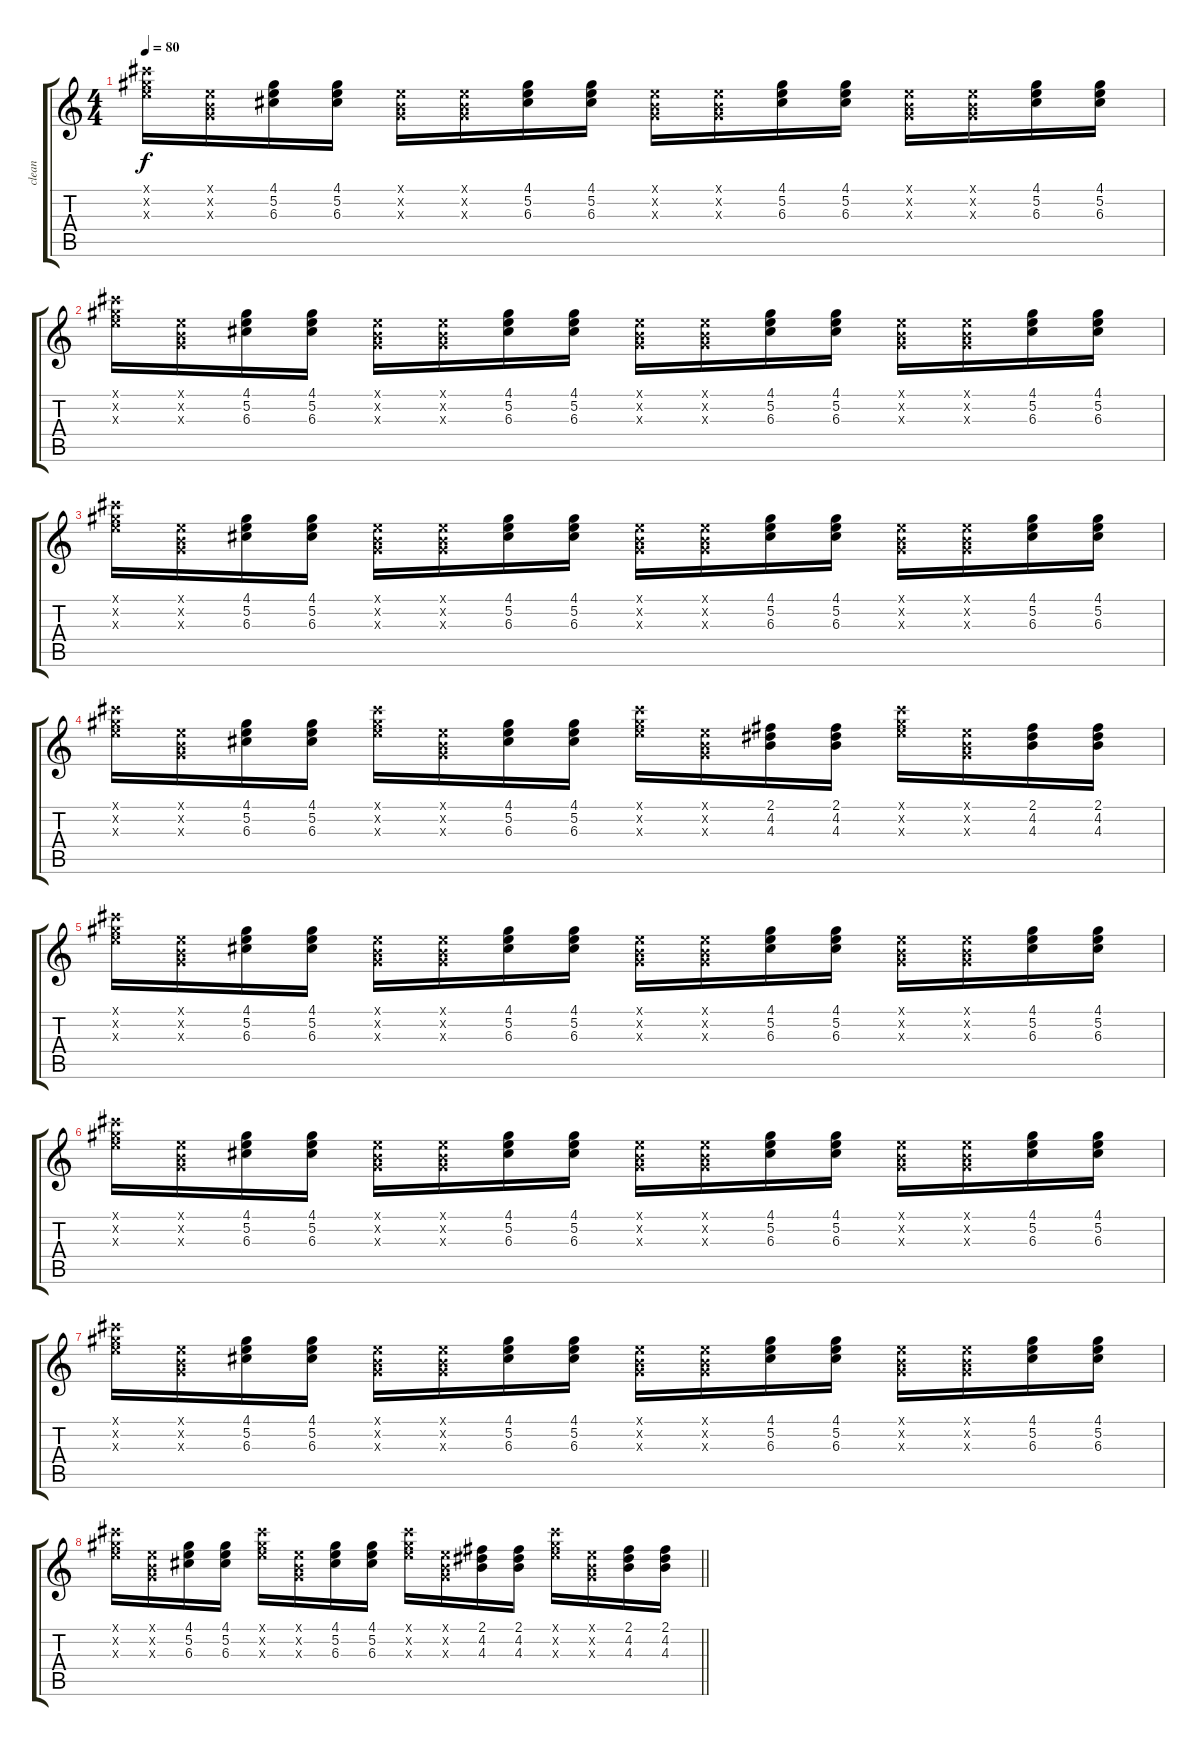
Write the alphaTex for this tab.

\track ("clean" "clean") {instrument electricguitarclean}
\staff {score tabs}
\tuning (E4 B3 G3 D3 A2 E2) {hide}
\ts (4 4)
\tempo 80
\clef g2
\ks c
(9.1{x} 9.2{x} 9.3{x}).16{dy f} (0.1{x} 0.2{x} 0.3{x}).16 (4.1 5.2 6.3).16 (4.1 5.2 6.3).16 (0.1{x} 0.2{x} 0.3{x}).16 (0.1{x} 0.2{x} 0.3{x}).16 (4.1 5.2 6.3).16 (4.1 5.2 6.3).16 (0.1{x} 0.2{x} 0.3{x}).16 (0.1{x} 0.2{x} 0.3{x}).16 (4.1 5.2 6.3).16 (4.1 5.2 6.3).16 (0.1{x} 0.2{x} 0.3{x}).16 (0.1{x} 0.2{x} 0.3{x}).16 (4.1 5.2 6.3).16 (4.1 5.2 6.3).16 |
(9.1{x} 9.2{x} 9.3{x}).16 (0.1{x} 0.2{x} 0.3{x}).16 (4.1 5.2 6.3).16 (4.1 5.2 6.3).16 (0.1{x} 0.2{x} 0.3{x}).16 (0.1{x} 0.2{x} 0.3{x}).16 (4.1 5.2 6.3).16 (4.1 5.2 6.3).16 (0.1{x} 0.2{x} 0.3{x}).16 (0.1{x} 0.2{x} 0.3{x}).16 (4.1 5.2 6.3).16 (4.1 5.2 6.3).16 (0.1{x} 0.2{x} 0.3{x}).16 (0.1{x} 0.2{x} 0.3{x}).16 (4.1 5.2 6.3).16 (4.1 5.2 6.3).16 |
(9.1{x} 9.2{x} 9.3{x}).16 (0.1{x} 0.2{x} 0.3{x}).16 (4.1 5.2 6.3).16 (4.1 5.2 6.3).16 (0.1{x} 0.2{x} 0.3{x}).16 (0.1{x} 0.2{x} 0.3{x}).16 (4.1 5.2 6.3).16 (4.1 5.2 6.3).16 (0.1{x} 0.2{x} 0.3{x}).16 (0.1{x} 0.2{x} 0.3{x}).16 (4.1 5.2 6.3).16 (4.1 5.2 6.3).16 (0.1{x} 0.2{x} 0.3{x}).16 (0.1{x} 0.2{x} 0.3{x}).16 (4.1 5.2 6.3).16 (4.1 5.2 6.3).16 |
(9.1{x} 9.2{x} 9.3{x}).16 (0.1{x} 0.2{x} 0.3{x}).16 (4.1 5.2 6.3).16 (4.1 5.2 6.3).16 (9.1{x} 9.2{x} 9.3{x}).16 (0.1{x} 0.2{x} 0.3{x}).16 (4.1 5.2 6.3).16 (4.1 5.2 6.3).16 (9.1{x} 9.2{x} 9.3{x}).16 (0.1{x} 0.2{x} 0.3{x}).16 (2.1 4.2 4.3).16 (2.1 4.2 4.3).16 (9.1{x} 9.2{x} 9.3{x}).16 (0.1{x} 0.2{x} 0.3{x}).16 (2.1 4.2 4.3).16 (2.1 4.2 4.3).16 |
(9.1{x} 9.2{x} 9.3{x}).16 (0.1{x} 0.2{x} 0.3{x}).16 (4.1 5.2 6.3).16 (4.1 5.2 6.3).16 (0.1{x} 0.2{x} 0.3{x}).16 (0.1{x} 0.2{x} 0.3{x}).16 (4.1 5.2 6.3).16 (4.1 5.2 6.3).16 (0.1{x} 0.2{x} 0.3{x}).16 (0.1{x} 0.2{x} 0.3{x}).16 (4.1 5.2 6.3).16 (4.1 5.2 6.3).16 (0.1{x} 0.2{x} 0.3{x}).16 (0.1{x} 0.2{x} 0.3{x}).16 (4.1 5.2 6.3).16 (4.1 5.2 6.3).16 |
(9.1{x} 9.2{x} 9.3{x}).16 (0.1{x} 0.2{x} 0.3{x}).16 (4.1 5.2 6.3).16 (4.1 5.2 6.3).16 (0.1{x} 0.2{x} 0.3{x}).16 (0.1{x} 0.2{x} 0.3{x}).16 (4.1 5.2 6.3).16 (4.1 5.2 6.3).16 (0.1{x} 0.2{x} 0.3{x}).16 (0.1{x} 0.2{x} 0.3{x}).16 (4.1 5.2 6.3).16 (4.1 5.2 6.3).16 (0.1{x} 0.2{x} 0.3{x}).16 (0.1{x} 0.2{x} 0.3{x}).16 (4.1 5.2 6.3).16 (4.1 5.2 6.3).16 |
(9.1{x} 9.2{x} 9.3{x}).16 (0.1{x} 0.2{x} 0.3{x}).16 (4.1 5.2 6.3).16 (4.1 5.2 6.3).16 (0.1{x} 0.2{x} 0.3{x}).16 (0.1{x} 0.2{x} 0.3{x}).16 (4.1 5.2 6.3).16 (4.1 5.2 6.3).16 (0.1{x} 0.2{x} 0.3{x}).16 (0.1{x} 0.2{x} 0.3{x}).16 (4.1 5.2 6.3).16 (4.1 5.2 6.3).16 (0.1{x} 0.2{x} 0.3{x}).16 (0.1{x} 0.2{x} 0.3{x}).16 (4.1 5.2 6.3).16 (4.1 5.2 6.3).16 |
\barLineRight lightlight
(9.1{x} 9.2{x} 9.3{x}).16 (0.1{x} 0.2{x} 0.3{x}).16 (4.1 5.2 6.3).16 (4.1 5.2 6.3).16 (9.1{x} 9.2{x} 9.3{x}).16 (0.1{x} 0.2{x} 0.3{x}).16 (4.1 5.2 6.3).16 (4.1 5.2 6.3).16 (9.1{x} 9.2{x} 9.3{x}).16 (0.1{x} 0.2{x} 0.3{x}).16 (2.1 4.2 4.3).16 (2.1 4.2 4.3).16 (9.1{x} 9.2{x} 9.3{x}).16 (0.1{x} 0.2{x} 0.3{x}).16 (2.1 4.2 4.3).16 (2.1 4.2 4.3).16
